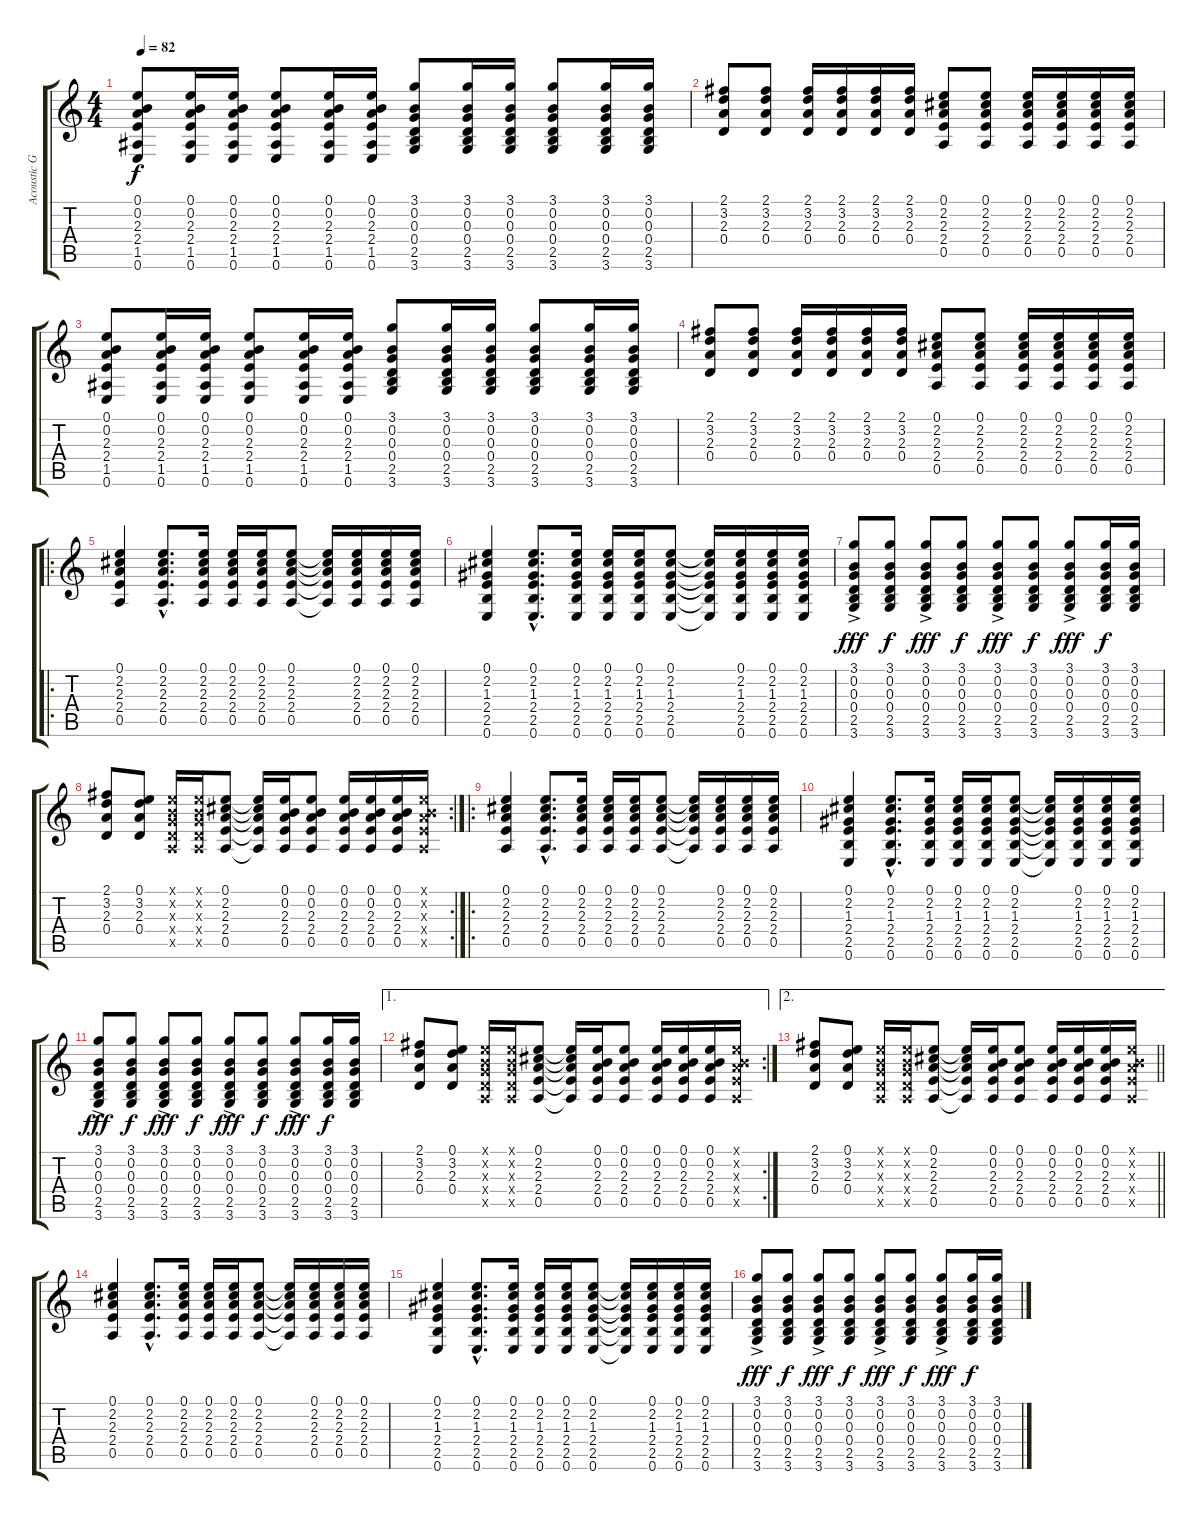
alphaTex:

\track ("Acoustic Guitar" "Acoustic G") {instrument acousticguitarnylon}
\staff {score tabs}
\tuning (E4 B3 G3 D3 A2 E2) {hide}
\ts (4 4)
\tempo 82
\clef g2
\ks c
(0.1 0.2 2.3 2.4 1.5 0.6).8{dy f} (0.1 0.2 2.3 2.4 1.5 0.6).16 (0.1 0.2 2.3 2.4 1.5 0.6).16 (0.1 0.2 2.3 2.4 1.5 0.6).8 (0.1 0.2 2.3 2.4 1.5 0.6).16 (0.1 0.2 2.3 2.4 1.5 0.6).16 (3.1 0.2 0.3 0.4 2.5 3.6).8 (3.1 0.2 0.3 0.4 2.5 3.6).16 (3.1 0.2 0.3 0.4 2.5 3.6).16 (3.1 0.2 0.3 0.4 2.5 3.6).8 (3.1 0.2 0.3 0.4 2.5 3.6).16 (3.1 0.2 0.3 0.4 2.5 3.6).16 |
(2.1 3.2 2.3 0.4).8 (2.1 3.2 2.3 0.4).8 (2.1 3.2 2.3 0.4).16 (2.1 3.2 2.3 0.4).16 (2.1 3.2 2.3 0.4).16 (2.1 3.2 2.3 0.4).16 (0.1 2.2 2.3 2.4 0.5).8 (0.1 2.2 2.3 2.4 0.5).8 (0.1 2.2 2.3 2.4 0.5).16 (0.1 2.2 2.3 2.4 0.5).16 (0.1 2.2 2.3 2.4 0.5).16 (0.1 2.2 2.3 2.4 0.5).16 |
(0.1 0.2 2.3 2.4 1.5 0.6).8 (0.1 0.2 2.3 2.4 1.5 0.6).16 (0.1 0.2 2.3 2.4 1.5 0.6).16 (0.1 0.2 2.3 2.4 1.5 0.6).8 (0.1 0.2 2.3 2.4 1.5 0.6).16 (0.1 0.2 2.3 2.4 1.5 0.6).16 (3.1 0.2 0.3 0.4 2.5 3.6).8 (3.1 0.2 0.3 0.4 2.5 3.6).16 (3.1 0.2 0.3 0.4 2.5 3.6).16 (3.1 0.2 0.3 0.4 2.5 3.6).8 (3.1 0.2 0.3 0.4 2.5 3.6).16 (3.1 0.2 0.3 0.4 2.5 3.6).16 |
(2.1 3.2 2.3 0.4).8 (2.1 3.2 2.3 0.4).8 (2.1 3.2 2.3 0.4).16 (2.1 3.2 2.3 0.4).16 (2.1 3.2 2.3 0.4).16 (2.1 3.2 2.3 0.4).16 (0.1 2.2 2.3 2.4 0.5).8 (0.1 2.2 2.3 2.4 0.5).8 (0.1 2.2 2.3 2.4 0.5).16 (0.1 2.2 2.3 2.4 0.5).16 (0.1 2.2 2.3 2.4 0.5).16 (0.1 2.2 2.3 2.4 0.5).16 |
\ro
(0.1 2.2 2.3 2.4 0.5).4 (0.1{hac} 2.2{hac} 2.3{hac} 2.4{hac} 0.5{hac}).8{d} (0.1 2.2 2.3 2.4 0.5).16 (0.1 2.2 2.3 2.4 0.5).16 (0.1 2.2 2.3 2.4 0.5).16 (0.1 2.2 2.3 2.4 0.5).8 (0.1{t} 2.2{t} 2.3{t} 2.4{t} 0.5{t}).16 (0.1 2.2 2.3 2.4 0.5).16 (0.1 2.2 2.3 2.4 0.5).16 (0.1 2.2 2.3 2.4 0.5).16 |
(0.1 2.2 1.3 2.4 2.5 0.6).4 (0.1{hac} 2.2{hac} 1.3{hac} 2.4{hac} 2.5{hac} 0.6{hac}).8{d} (0.1 2.2 1.3 2.4 2.5 0.6).16 (0.1 2.2 1.3 2.4 2.5 0.6).16 (0.1 2.2 1.3 2.4 2.5 0.6).16 (0.1 2.2 1.3 2.4 2.5 0.6).8 (0.1{t} 2.2{t} 1.3{t} 2.4{t} 2.5{t} 0.6{t}).16 (0.1 2.2 1.3 2.4 2.5 0.6).16 (0.1 2.2 1.3 2.4 2.5 0.6).16 (0.1 2.2 1.3 2.4 2.5 0.6).16 |
(3.1{ac} 0.2{ac} 0.3{ac} 0.4{ac} 2.5{ac} 3.6{ac}).8{dy fff} (3.1 0.2 0.3 0.4 2.5 3.6).8{dy f} (3.1{ac} 0.2{ac} 0.3{ac} 0.4{ac} 2.5{ac} 3.6{ac}).8{dy fff} (3.1 0.2 0.3 0.4 2.5 3.6).8{dy f} (3.1{ac} 0.2{ac} 0.3{ac} 0.4{ac} 2.5{ac} 3.6{ac}).8{dy fff} (3.1 0.2 0.3 0.4 2.5 3.6).8{dy f} (3.1{ac} 0.2{ac} 0.3{ac} 0.4{ac} 2.5{ac} 3.6{ac}).8{dy fff} (3.1 0.2 0.3 0.4 2.5 3.6).16{dy f} (3.1 0.2 0.3 0.4 2.5 3.6).16 |
\rc 2
(2.1 3.2 2.3 0.4).8 (0.1 3.2 2.3 0.4).8 (0.1{x} 0.2{x} 0.3{x} 0.4{x} 0.5{x}).16 (0.1{x} 0.2{x} 0.3{x} 0.4{x} 0.5{x}).16 (0.1 2.2 2.3 2.4 0.5).8 (0.1{t} 2.2{t} 2.3{t} 2.4{t} 0.5{t}).16 (0.1 0.2 2.3 2.4 0.5).16 (0.1 0.2 2.3 2.4 0.5).8 (0.1 0.2 2.3 2.4 0.5).16 (0.1 0.2 2.3 2.4 0.5).16 (0.1 0.2 2.3 2.4 0.5).16 (0.1{x} 0.2{x} 2.3{x} 2.4{x} 0.5{x}).16 |
\ro
(0.1 2.2 2.3 2.4 0.5).4 (0.1{hac} 2.2{hac} 2.3{hac} 2.4{hac} 0.5{hac}).8{d} (0.1 2.2 2.3 2.4 0.5).16 (0.1 2.2 2.3 2.4 0.5).16 (0.1 2.2 2.3 2.4 0.5).16 (0.1 2.2 2.3 2.4 0.5).8 (0.1{t} 2.2{t} 2.3{t} 2.4{t} 0.5{t}).16 (0.1 2.2 2.3 2.4 0.5).16 (0.1 2.2 2.3 2.4 0.5).16 (0.1 2.2 2.3 2.4 0.5).16 |
(0.1 2.2 1.3 2.4 2.5 0.6).4 (0.1{hac} 2.2{hac} 1.3{hac} 2.4{hac} 2.5{hac} 0.6{hac}).8{d} (0.1 2.2 1.3 2.4 2.5 0.6).16 (0.1 2.2 1.3 2.4 2.5 0.6).16 (0.1 2.2 1.3 2.4 2.5 0.6).16 (0.1 2.2 1.3 2.4 2.5 0.6).8 (0.1{t} 2.2{t} 1.3{t} 2.4{t} 2.5{t} 0.6{t}).16 (0.1 2.2 1.3 2.4 2.5 0.6).16 (0.1 2.2 1.3 2.4 2.5 0.6).16 (0.1 2.2 1.3 2.4 2.5 0.6).16 |
(3.1{ac} 0.2{ac} 0.3{ac} 0.4{ac} 2.5{ac} 3.6{ac}).8{dy fff} (3.1 0.2 0.3 0.4 2.5 3.6).8{dy f} (3.1{ac} 0.2{ac} 0.3{ac} 0.4{ac} 2.5{ac} 3.6{ac}).8{dy fff} (3.1 0.2 0.3 0.4 2.5 3.6).8{dy f} (3.1{ac} 0.2{ac} 0.3{ac} 0.4{ac} 2.5{ac} 3.6{ac}).8{dy fff} (3.1 0.2 0.3 0.4 2.5 3.6).8{dy f} (3.1{ac} 0.2{ac} 0.3{ac} 0.4{ac} 2.5{ac} 3.6{ac}).8{dy fff} (3.1 0.2 0.3 0.4 2.5 3.6).16{dy f} (3.1 0.2 0.3 0.4 2.5 3.6).16 |
\ae 1
\rc 2
(2.1 3.2 2.3 0.4).8 (0.1 3.2 2.3 0.4).8 (0.1{x} 0.2{x} 0.3{x} 0.4{x} 0.5{x}).16 (0.1{x} 0.2{x} 0.3{x} 0.4{x} 0.5{x}).16 (0.1 2.2 2.3 2.4 0.5).8 (0.1{t} 2.2{t} 2.3{t} 2.4{t} 0.5{t}).16 (0.1 0.2 2.3 2.4 0.5).16 (0.1 0.2 2.3 2.4 0.5).8 (0.1 0.2 2.3 2.4 0.5).16 (0.1 0.2 2.3 2.4 0.5).16 (0.1 0.2 2.3 2.4 0.5).16 (0.1{x} 0.2{x} 2.3{x} 2.4{x} 0.5{x}).16 |
\ae 2
\barLineRight lightlight
(2.1 3.2 2.3 0.4).8 (0.1 3.2 2.3 0.4).8 (0.1{x} 0.2{x} 0.3{x} 0.4{x} 0.5{x}).16 (0.1{x} 0.2{x} 0.3{x} 0.4{x} 0.5{x}).16 (0.1 2.2 2.3 2.4 0.5).8 (0.1{t} 2.2{t} 2.3{t} 2.4{t} 0.5{t}).16 (0.1 0.2 2.3 2.4 0.5).16 (0.1 0.2 2.3 2.4 0.5).8 (0.1 0.2 2.3 2.4 0.5).16 (0.1 0.2 2.3 2.4 0.5).16 (0.1 0.2 2.3 2.4 0.5).16 (0.1{x} 0.2{x} 2.3{x} 2.4{x} 0.5{x}).16 |
(0.1 2.2 2.3 2.4 0.5).4 (0.1{hac} 2.2{hac} 2.3{hac} 2.4{hac} 0.5{hac}).8{d} (0.1 2.2 2.3 2.4 0.5).16 (0.1 2.2 2.3 2.4 0.5).16 (0.1 2.2 2.3 2.4 0.5).16 (0.1 2.2 2.3 2.4 0.5).8 (0.1{t} 2.2{t} 2.3{t} 2.4{t} 0.5{t}).16 (0.1 2.2 2.3 2.4 0.5).16 (0.1 2.2 2.3 2.4 0.5).16 (0.1 2.2 2.3 2.4 0.5).16 |
(0.1 2.2 1.3 2.4 2.5 0.6).4 (0.1{hac} 2.2{hac} 1.3{hac} 2.4{hac} 2.5{hac} 0.6{hac}).8{d} (0.1 2.2 1.3 2.4 2.5 0.6).16 (0.1 2.2 1.3 2.4 2.5 0.6).16 (0.1 2.2 1.3 2.4 2.5 0.6).16 (0.1 2.2 1.3 2.4 2.5 0.6).8 (0.1{t} 2.2{t} 1.3{t} 2.4{t} 2.5{t} 0.6{t}).16 (0.1 2.2 1.3 2.4 2.5 0.6).16 (0.1 2.2 1.3 2.4 2.5 0.6).16 (0.1 2.2 1.3 2.4 2.5 0.6).16 |
(3.1{ac} 0.2{ac} 0.3{ac} 0.4{ac} 2.5{ac} 3.6{ac}).8{dy fff} (3.1 0.2 0.3 0.4 2.5 3.6).8{dy f} (3.1{ac} 0.2{ac} 0.3{ac} 0.4{ac} 2.5{ac} 3.6{ac}).8{dy fff} (3.1 0.2 0.3 0.4 2.5 3.6).8{dy f} (3.1{ac} 0.2{ac} 0.3{ac} 0.4{ac} 2.5{ac} 3.6{ac}).8{dy fff} (3.1 0.2 0.3 0.4 2.5 3.6).8{dy f} (3.1{ac} 0.2{ac} 0.3{ac} 0.4{ac} 2.5{ac} 3.6{ac}).8{dy fff} (3.1 0.2 0.3 0.4 2.5 3.6).16{dy f} (3.1 0.2 0.3 0.4 2.5 3.6).16
